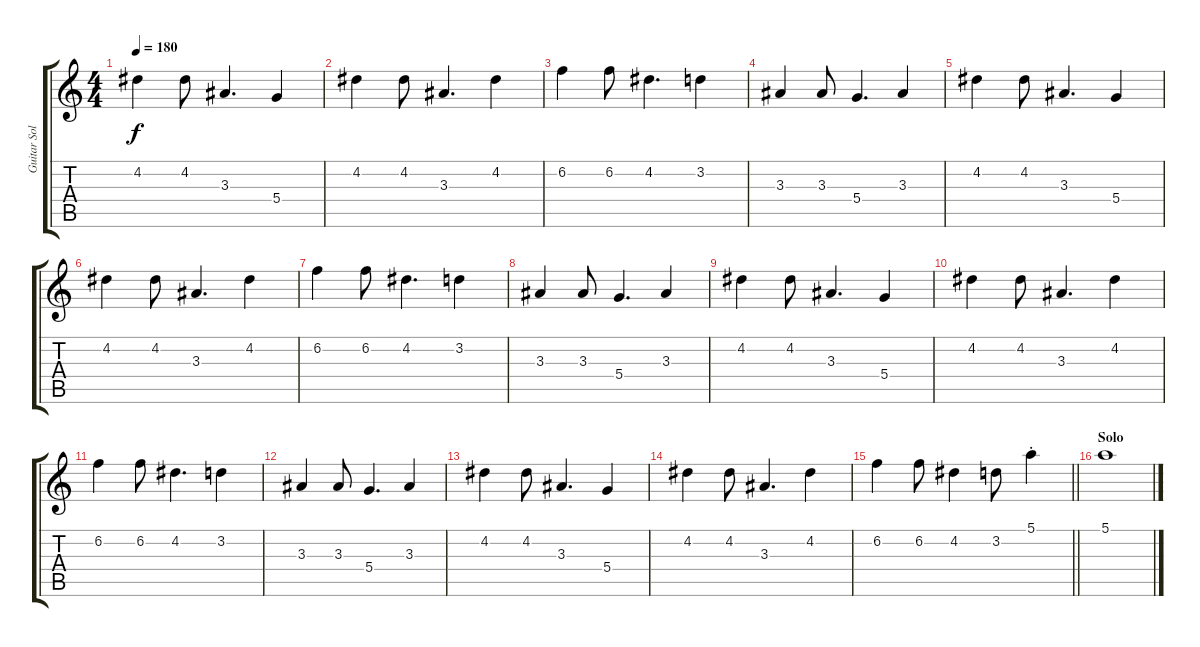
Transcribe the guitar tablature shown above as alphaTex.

\track ("Guitar Solo" "Guitar Sol") {instrument electricguitarjazz}
\staff {score tabs}
\tuning (E4 B3 G3 D3 A2 E2) {hide}
\ts (4 4)
\tempo 180
\clef g2
\ks c
4.2.4{dy f} 4.2.8 3.3.4{d} 5.4.4 |
4.2.4 4.2.8 3.3.4{d} 4.2.4 |
6.2.4 6.2.8 4.2.4{d} 3.2.4 |
3.3.4 3.3.8 5.4.4{d} 3.3.4 |
4.2.4 4.2.8 3.3.4{d} 5.4.4 |
4.2.4 4.2.8 3.3.4{d} 4.2.4 |
6.2.4 6.2.8 4.2.4{d} 3.2.4 |
3.3.4 3.3.8 5.4.4{d} 3.3.4 |
4.2.4 4.2.8 3.3.4{d} 5.4.4 |
4.2.4 4.2.8 3.3.4{d} 4.2.4 |
6.2.4 6.2.8 4.2.4{d} 3.2.4 |
3.3.4 3.3.8 5.4.4{d} 3.3.4 |
4.2.4 4.2.8 3.3.4{d} 5.4.4 |
4.2.4 4.2.8 3.3.4{d} 4.2.4 |
\barLineRight lightlight
6.2.4 6.2.8 4.2.4{volume 2} 3.2.8 5.1{st}.4 |
\section ("" "Solo")
5.1.1
